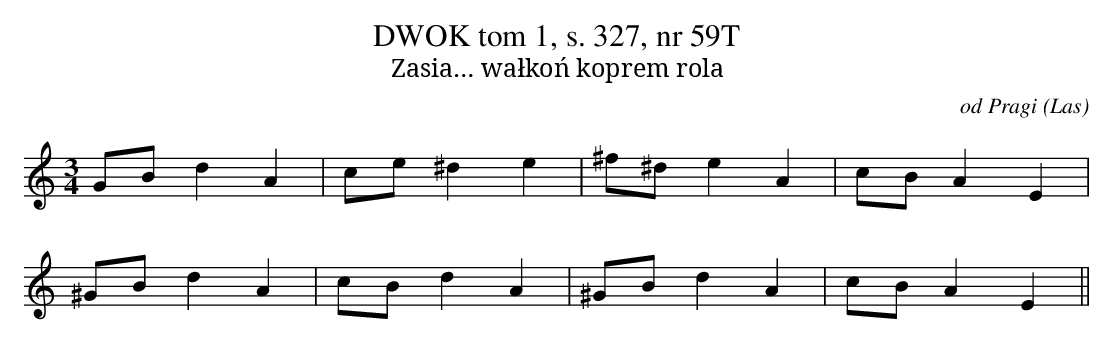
X:1
T: DWOK tom 1, s. 327, nr 59T
T: Zasia… wałkoń koprem rola
O: od Pragi (Las)
M: 3/4
L: 1/8
K: C
GBd2A2 | ce^d2e2 | ^f^de2A2 | cBA2E2 |
^GBd2A2 | cBd2A2 | ^GBd2A2 | cBA2E2||
